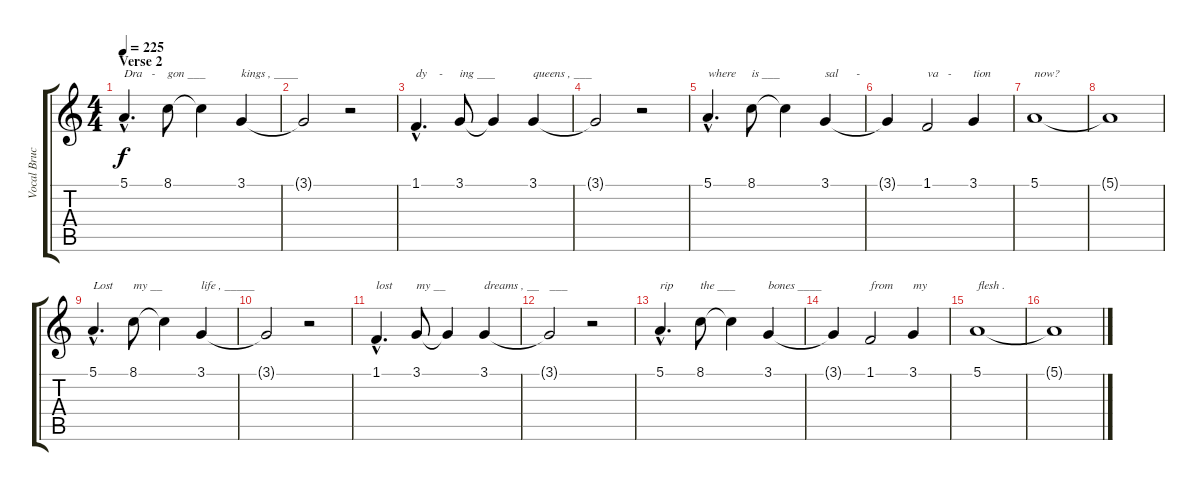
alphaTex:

\track ("Vocal Bruce Dickinson" "Vocal Bruc") {instrument synthvoice}
\staff {score tabs}
\tuning (E4 B3 G3 D3 A2 E2) {hide}
\ts (4 4)
\section ("" "Verse 2")
\tempo 220
\tempo 225
\clef g2
\ks c
5.1{hac}.4{d txt "Dra   -" dy f} 8.1.8{txt "gon ___"} 8.1{t}.4 3.1.4{txt "kings , ____"} |
3.1{t}.2 r.2 |
1.1{hac}.4{d txt "dy    -"} 3.1.8{txt "ing ___"} 3.1{t}.4 3.1.4{txt "queens , ___"} |
3.1{t}.2 r.2 |
5.1{hac}.4{d txt "where"} 8.1.8{txt "is ___"} 8.1{t}.4 3.1.4{txt "sal      -"} |
3.1{t}.4 1.1.2{txt "va   -"} 3.1.4{txt "tion"} |
5.1.1{txt "now?"} |
5.1{t}.1 |
5.1{hac}.4{d txt "Lost"} 8.1.8{txt "my __"} 8.1{t}.4 3.1.4{txt "life , _____"} |
3.1{t}.2 r.2 |
1.1{hac}.4{d txt "lost"} 3.1.8{txt "my __"} 3.1{t}.4 3.1.4{txt "dreams , __"} |
3.1{t}.2{txt "___"} r.2 |
5.1{hac}.4{d txt "rip"} 8.1.8{txt "the ___"} 8.1{t}.4 3.1.4{txt "bones ____"} |
3.1{t}.4 1.1.2{txt "from"} 3.1.4{txt "my"} |
5.1.1{txt "flesh ."} |
5.1{t}.1
